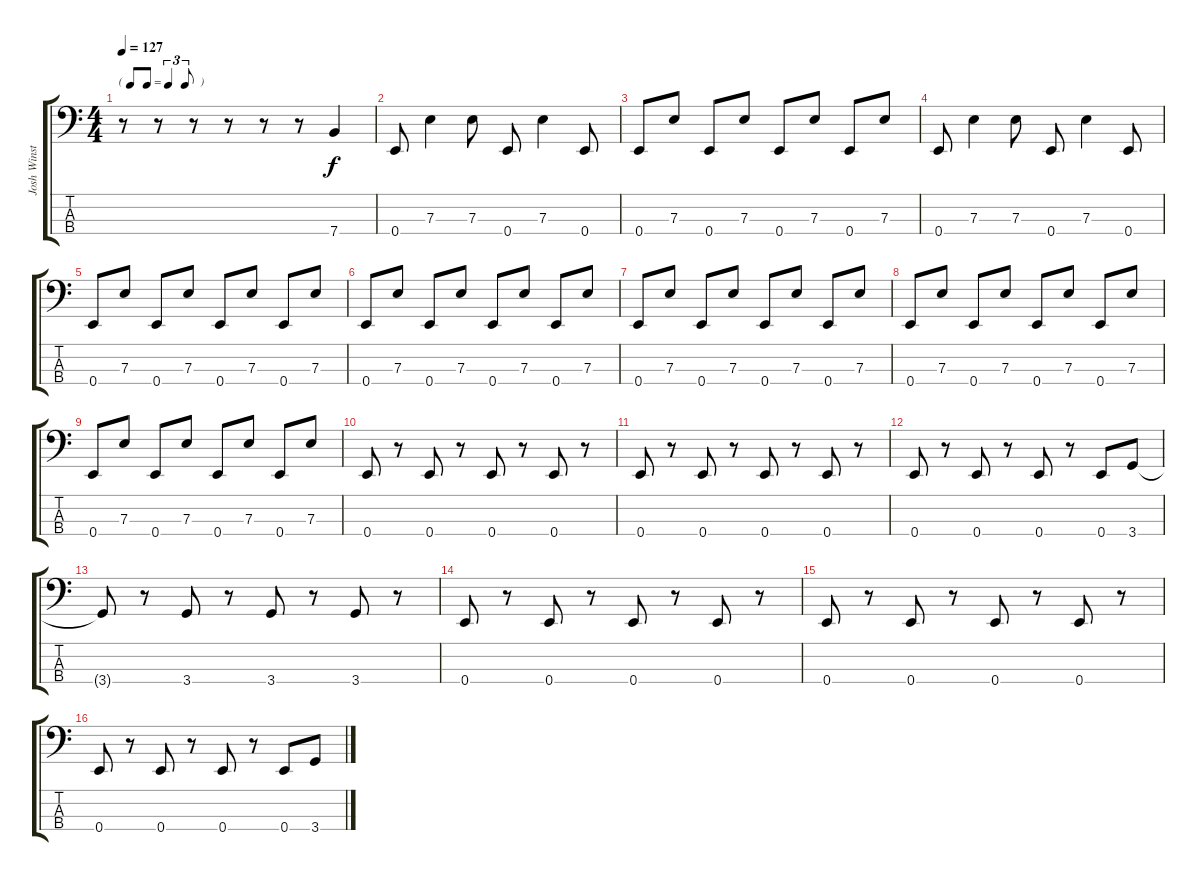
\track ("Josh Winstead" "Josh Winst") {instrument electricbassfinger}
\staff {score tabs}
\tuning (G2 D2 A1 E1) {hide}
\ts (4 4)
\tf triplet8th
\tempo 127
\clef f4
\ks c
r.8{dy f instrument electricbassfinger} r.8 r.8 r.8 r.8 r.8 7.4.4 |
0.4.8 7.3.4 7.3.8 0.4.8 7.3.4 0.4.8 |
0.4.8 7.3.8 0.4.8 7.3.8 0.4.8 7.3.8 0.4.8 7.3.8 |
0.4.8 7.3.4 7.3.8 0.4.8 7.3.4 0.4.8 |
0.4.8 7.3.8 0.4.8 7.3.8 0.4.8 7.3.8 0.4.8 7.3.8 |
0.4.8 7.3.8 0.4.8 7.3.8 0.4.8 7.3.8 0.4.8 7.3.8 |
0.4.8 7.3.8 0.4.8 7.3.8 0.4.8 7.3.8 0.4.8 7.3.8 |
0.4.8 7.3.8 0.4.8 7.3.8 0.4.8 7.3.8 0.4.8 7.3.8 |
0.4.8 7.3.8 0.4.8 7.3.8 0.4.8 7.3.8 0.4.8 7.3.8 |
0.4.8 r.8 0.4.8 r.8 0.4.8 r.8 0.4.8 r.8 |
0.4.8 r.8 0.4.8 r.8 0.4.8 r.8 0.4.8 r.8 |
0.4.8 r.8 0.4.8 r.8 0.4.8 r.8 0.4.8 3.4.8 |
3.4{t}.8 r.8 3.4.8 r.8 3.4.8 r.8 3.4.8 r.8 |
0.4.8 r.8 0.4.8 r.8 0.4.8 r.8 0.4.8 r.8 |
0.4.8 r.8 0.4.8 r.8 0.4.8 r.8 0.4.8 r.8 |
0.4.8 r.8 0.4.8 r.8 0.4.8 r.8 0.4.8 3.4.8
